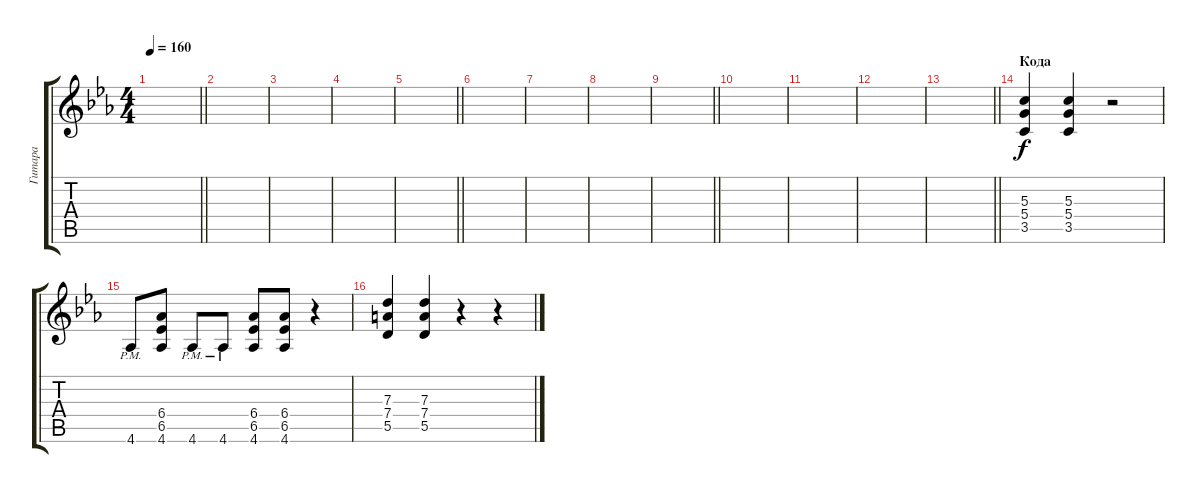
\track ("Гитара" "Гитара") {instrument acousticguitarsteel}
\staff {score tabs}
\tuning (E4 B3 G3 D3 A2 E2) {hide}
\ts (4 4)
\tempo 160
\clef g2
\barLineRight lightlight
\ks cminor
|
|
|
|
\barLineRight lightlight
|
|
|
|
\barLineRight lightlight
|
|
|
|
\barLineRight lightlight
|
\section ("" "Кода")
(5.3 5.4 3.5).4{volume 12 instrument distortionguitar} (5.3 5.4 3.5).4 r.2 |
4.6{pm}.8 (6.4 6.5 4.6).8 4.6{pm}.8 4.6{pm}.8 (6.4 6.5 4.6).8 (6.4 6.5 4.6).8 r.4 |
(7.3 7.4 5.5).4 (7.3 7.4 5.5).4 r.4 r.4
